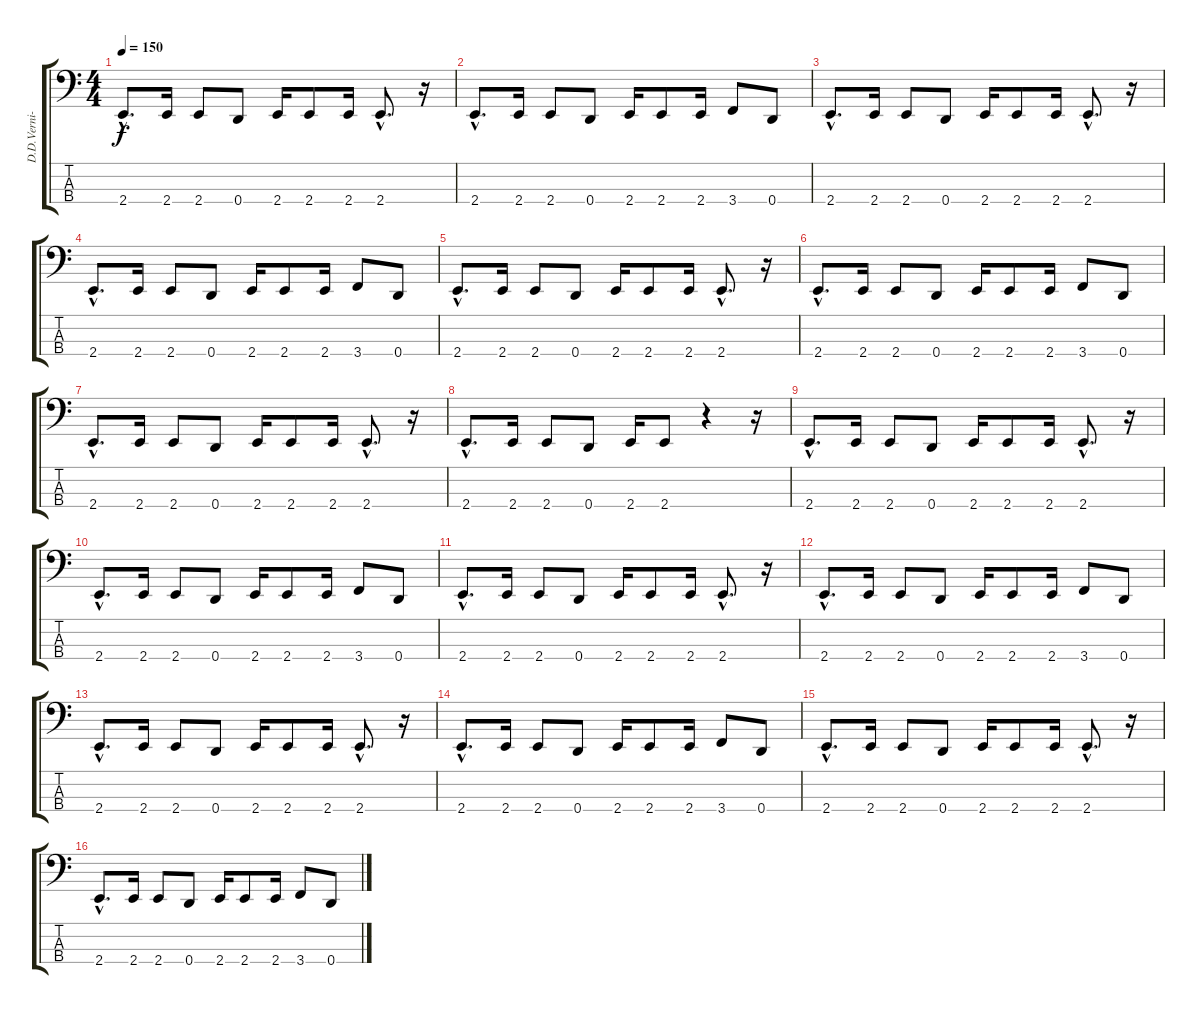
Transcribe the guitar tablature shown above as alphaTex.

\track ("D.D.Verni-Bass" "D.D.Verni-") {instrument slapbass1}
\staff {score tabs}
\tuning (G2 D2 A1 D1) {hide}
\ts (4 4)
\tempo 150
\clef f4
\ks c
2.4{hac}.8{d dy f instrument slapbass1} 2.4.16 2.4.8 0.4.8 2.4.16 2.4.8 2.4.16 2.4{hac}.8{d} r.16 |
2.4{hac}.8{d} 2.4.16 2.4.8 0.4.8 2.4.16 2.4.8 2.4.16 3.4.8 0.4.8 |
2.4{hac}.8{d} 2.4.16 2.4.8 0.4.8 2.4.16 2.4.8 2.4.16 2.4{hac}.8{d} r.16 |
2.4{hac}.8{d} 2.4.16 2.4.8 0.4.8 2.4.16 2.4.8 2.4.16 3.4.8 0.4.8 |
2.4{hac}.8{d} 2.4.16 2.4.8 0.4.8 2.4.16 2.4.8 2.4.16 2.4{hac}.8{d} r.16 |
2.4{hac}.8{d} 2.4.16 2.4.8 0.4.8 2.4.16 2.4.8 2.4.16 3.4.8 0.4.8 |
2.4{hac}.8{d} 2.4.16 2.4.8 0.4.8 2.4.16 2.4.8 2.4.16 2.4{hac}.8{d} r.16 |
2.4{hac}.8{d} 2.4.16 2.4.8 0.4.8 2.4.16 2.4.8 r.4 r.16 |
2.4{hac}.8{d} 2.4.16 2.4.8 0.4.8 2.4.16 2.4.8 2.4.16 2.4{hac}.8{d} r.16 |
2.4{hac}.8{d} 2.4.16 2.4.8 0.4.8 2.4.16 2.4.8 2.4.16 3.4.8 0.4.8 |
2.4{hac}.8{d} 2.4.16 2.4.8 0.4.8 2.4.16 2.4.8 2.4.16 2.4{hac}.8{d} r.16 |
2.4{hac}.8{d} 2.4.16 2.4.8 0.4.8 2.4.16 2.4.8 2.4.16 3.4.8 0.4.8 |
2.4{hac}.8{d} 2.4.16 2.4.8 0.4.8 2.4.16 2.4.8 2.4.16 2.4{hac}.8{d} r.16 |
2.4{hac}.8{d} 2.4.16 2.4.8 0.4.8 2.4.16 2.4.8 2.4.16 3.4.8 0.4.8 |
2.4{hac}.8{d} 2.4.16 2.4.8 0.4.8 2.4.16 2.4.8 2.4.16 2.4{hac}.8{d} r.16 |
2.4{hac}.8{d} 2.4.16 2.4.8 0.4.8 2.4.16 2.4.8 2.4.16 3.4.8 0.4.8
